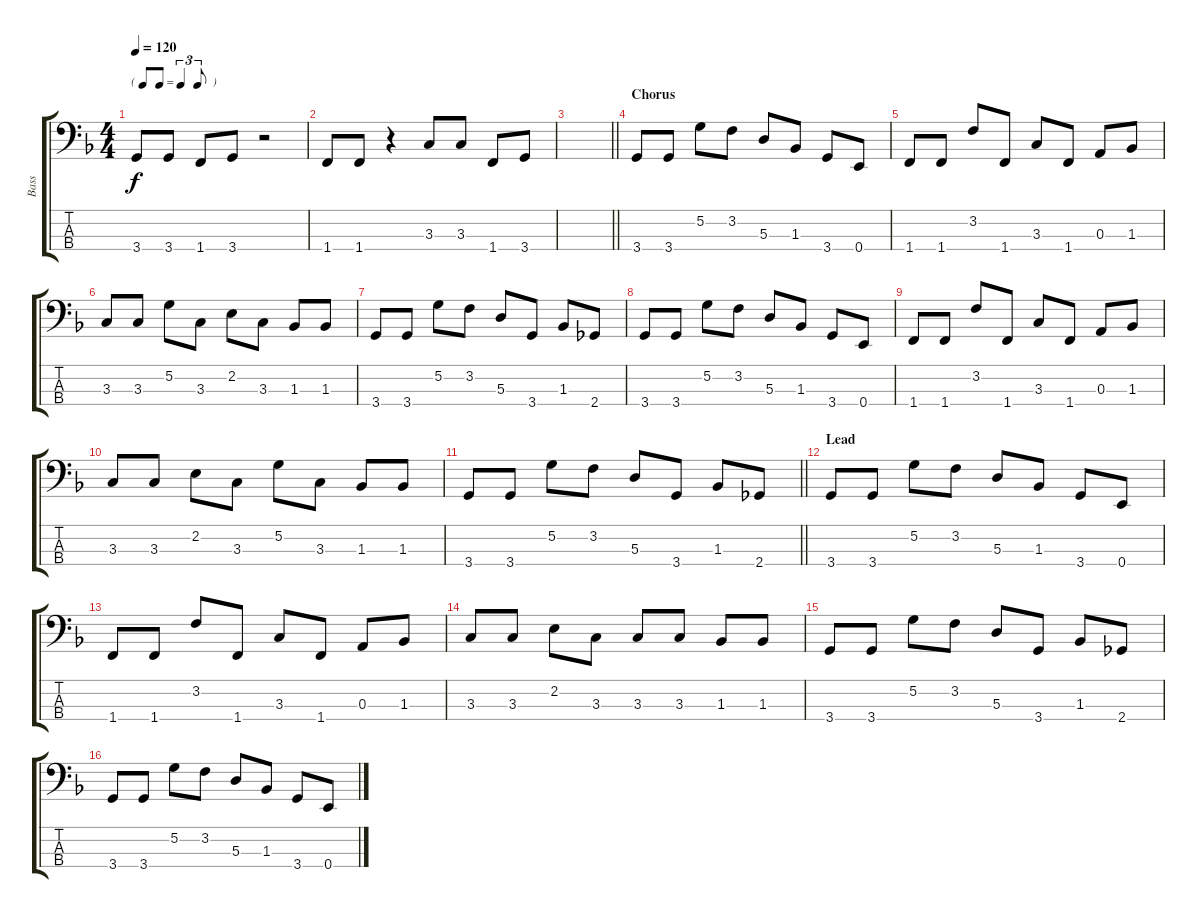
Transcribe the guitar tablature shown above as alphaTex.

\track ("Bass" "Bass") {instrument electricbassfinger bank 237}
\staff {score tabs}
\tuning (G2 D2 A1 E1) {hide}
\ts (4 4)
\tf triplet8th
\tempo 120
\clef f4
\ks f
3.4.8{dy f} 3.4.8 1.4.8 3.4.8 r.2 |
1.4.8 1.4.8 r.4 3.3.8 3.3.8 1.4.8 3.4.8 |
\barLineRight lightlight
|
\section ("" "Chorus")
3.4.8 3.4.8 5.2.8 3.2.8 5.3.8 1.3.8 3.4.8 0.4.8 |
1.4.8 1.4.8 3.2.8 1.4.8 3.3.8 1.4.8 0.3.8 1.3.8 |
3.3.8 3.3.8 5.2.8 3.3.8 2.2.8 3.3.8 1.3.8 1.3.8 |
3.4.8 3.4.8 5.2.8 3.2.8 5.3.8 3.4.8 1.3.8 2.4.8 |
3.4.8 3.4.8 5.2.8 3.2.8 5.3.8 1.3.8 3.4.8 0.4.8 |
1.4.8 1.4.8 3.2.8 1.4.8 3.3.8 1.4.8 0.3.8 1.3.8 |
3.3.8 3.3.8 2.2.8 3.3.8 5.2.8 3.3.8 1.3.8 1.3.8 |
\barLineRight lightlight
3.4.8 3.4.8 5.2.8 3.2.8 5.3.8 3.4.8 1.3.8 2.4.8 |
\section ("" "Lead")
3.4.8 3.4.8 5.2.8 3.2.8 5.3.8 1.3.8 3.4.8 0.4.8 |
1.4.8 1.4.8 3.2.8 1.4.8 3.3.8 1.4.8 0.3.8 1.3.8 |
3.3.8 3.3.8 2.2.8 3.3.8 3.3.8 3.3.8 1.3.8 1.3.8 |
3.4.8 3.4.8 5.2.8 3.2.8 5.3.8 3.4.8 1.3.8 2.4.8 |
3.4.8 3.4.8 5.2.8 3.2.8 5.3.8 1.3.8 3.4.8 0.4.8
